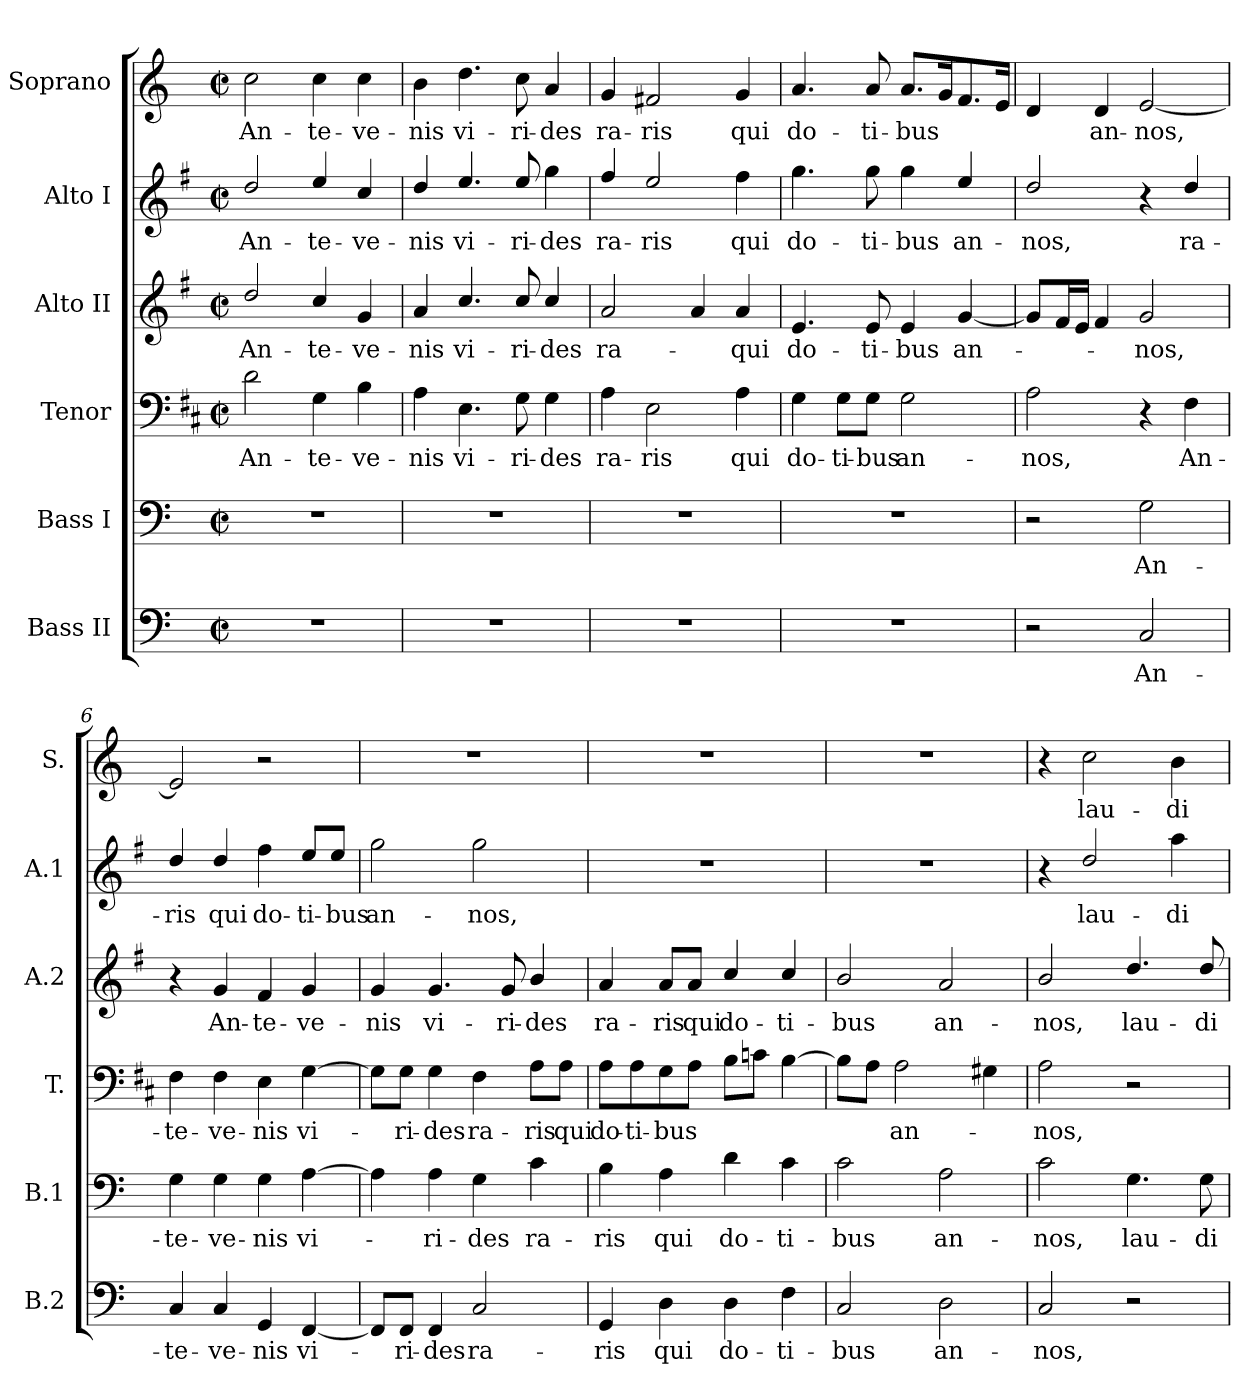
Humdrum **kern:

**kern	**text	**kern	**text	**kern	**text	**kern	**text	**kern	**text	**kern	**text
*part6	*part6	*part5	*part5	*part4	*part4	*part3	*part3	*part2	*part2	*part1	*part1
*staff6	*staff6	*staff5	*staff5	*staff4	*staff4	*staff3	*staff3	*staff2	*staff2	*staff1	*staff1
*I"Bass II	*	*I"Bass I	*	*I"Tenor	*	*I"Alto II	*	*I"Alto I	*	*I"Soprano	*
*I'B.2	*	*I'B.1	*	*I'T.	*	*I'A.2	*	*I'A.1	*	*I'S.	*
*clefF4	*	*clefF4	*	*clefF4	*	*clefG2	*	*clefG2	*	*clefG2	*
*	*	*	*	*ITrd1c2	*	*ITrd4c7	*	*ITrd4c7	*	*	*
*k[]	*	*k[]	*	*k[]	*	*k[]	*	*k[]	*	*k[]	*
*C:	*	*C:	*	*C:	*	*C:	*	*C:	*	*C:	*
*M2/2	*	*M2/2	*	*M2/2	*	*M2/2	*	*M2/2	*	*M2/2	*
*met(c|)	*	*met(c|)	*	*met(c|)	*	*met(c|)	*	*met(c|)	*	*met(c|)	*
=1	=1	=1	=1	=1	=1	=1	=1	=1	=1	=1	=1
!	!	!	!	!	!LO:LY:b	!	!LO:LY:b	!	!LO:LY:b	!	!LO:LY:b
1r	.	1r	.	2c\	An-	2g/	An-	2g/	An-	2cc\	An-
!	!	!	!	!	!LO:LY:b	!	!LO:LY:b	!	!LO:LY:b	!	!LO:LY:b
.	.	.	.	4F\	-te-	4f/	-te-	4a/	-te-	4cc\	-te-
!	!	!	!	!	!LO:LY:b	!	!LO:LY:b	!	!LO:LY:b	!	!LO:LY:b
.	.	.	.	4A\	-ve-	4c/	-ve-	4f/	-ve-	4cc\	-ve-
=2	=2	=2	=2	=2	=2	=2	=2	=2	=2	=2	=2
!	!	!	!	!	!LO:LY:b	!	!LO:LY:b	!	!LO:LY:b	!	!LO:LY:b
1r	.	1r	.	4G\	-nis	4d/	-nis	4g/	-nis	4b\	-nis
!	!	!	!	!	!LO:LY:b	!	!LO:LY:b	!	!LO:LY:b	!	!LO:LY:b
.	.	.	.	4.D\	vi-	4.f/	vi-	4.a/	vi-	4.dd\	vi-
!	!	!	!	!	!LO:LY:b	!	!LO:LY:b	!	!LO:LY:b	!	!LO:LY:b
.	.	.	.	8F\	-ri-	8f/	-ri-	8a/	-ri-	8cc\	-ri-
!	!	!	!	!	!LO:LY:b	!	!LO:LY:b	!	!LO:LY:b	!	!LO:LY:b
.	.	.	.	4F\	-des	4f/	-des	4cc\	-des	4a/	-des
=3	=3	=3	=3	=3	=3	=3	=3	=3	=3	=3	=3
!	!	!	!	!	!LO:LY:b	!	!LO:LY:b	!	!LO:LY:b	!	!LO:LY:b
1r	.	1r	.	4G\	ra-	2d/	ra-	4b/	ra-	4g/	ra-
!	!	!	!	!	!LO:LY:b	!	!	!	!LO:LY:b	!	!LO:LY:b
.	.	.	.	2D\	-ris	.	.	2a/	-ris	2f#X/	-ris
.	.	.	.	.	.	4d/	.	.	.	.	.
!	!	!	!	!	!LO:LY:b	!	!LO:LY:b	!	!LO:LY:b	!	!LO:LY:b
.	.	.	.	4G\	qui	4d/	-qui	4b\	qui	4g/	qui
=4	=4	=4	=4	=4	=4	=4	=4	=4	=4	=4	=4
!	!	!	!	!	!LO:LY:b	!	!LO:LY:b	!	!LO:LY:b	!	!LO:LY:b
1r	.	1r	.	4F\	do-	4.A/	do-	4.cc\	do-	4.a/	do-
!	!	!	!	!	!LO:LY:b	!	!	!	!	!	!
.	.	.	.	8F\L	-ti-	.	.	.	.	.	.
!	!	!	!	!	!LO:LY:b	!	!LO:LY:b	!	!LO:LY:b	!	!LO:LY:b
.	.	.	.	8F\J	-bus	8A/	-ti-	8cc\	-ti-	8a/	-ti-
!	!	!	!	!	!LO:LY:b	!	!LO:LY:b	!	!LO:LY:b	!	!LO:LY:b
.	.	.	.	2F\	an-	4A/	-bus	4cc\	-bus	8.a/L	-bus
.	.	.	.	.	.	.	.	.	.	16g/k	.
!	!	!	!	!	!	!	!LO:LY:b	!	!LO:LY:b	!	!
.	.	.	.	.	.	[4c/	an-	4a/	an-	8.f/	.
.	.	.	.	.	.	.	.	.	.	16e/Jk	.
=5	=5	=5	=5	=5	=5	=5	=5	=5	=5	=5	=5
!	!	!	!	!	!LO:LY:b	!	!	!	!LO:LY:b	!	!
2r	.	2r	.	2G\	-nos,	8c/L]	.	2g/	-nos,	4d/	.
.	.	.	.	.	.	16B/L	.	.	.	.	.
.	.	.	.	.	.	16A/JJ	.	.	.	.	.
!	!	!	!	!	!	!	!	!	!	!	!LO:LY:b
.	.	.	.	.	.	4B/	.	.	.	4d/	an-
!	!LO:LY:b	!	!LO:LY:b	!	!	!	!LO:LY:b	!	!	!	!LO:LY:b
2C/	An-	2G\	An-	4r	.	2c/	-nos,	4r	.	[<2e/	-nos,
!	!	!	!	!	!LO:LY:b	!	!	!	!LO:LY:b	!	!
.	.	.	.	4E\	An-	.	.	4g/	ra-	.	.
=6	=6	=6	=6	=6	=6	=6	=6	=6	=6	=6	=6
!	!LO:LY:b	!	!LO:LY:b	!	!LO:LY:b	!	!	!	!LO:LY:b	!	!
4C/	-te-	4G\	-te-	4E\	-te-	4r	.	4g/	-ris	2e/]	.
!	!LO:LY:b	!	!LO:LY:b	!	!LO:LY:b	!	!LO:LY:b	!	!LO:LY:b	!	!
4C/	-ve-	4G\	-ve-	4E\	-ve-	4c/	An-	4g/	qui	.	.
!	!LO:LY:b	!	!LO:LY:b	!	!LO:LY:b	!	!LO:LY:b	!	!LO:LY:b	!	!
4GG/	-nis	4G\	-nis	4D\	-nis	4B/	-te-	4b\	do-	2r	.
!	!LO:LY:b	!	!LO:LY:b	!	!LO:LY:b	!	!LO:LY:b	!	!LO:LY:b	!	!
[<4FF/	vi-	[>4A\	vi-	[>4F\	vi-	4c/	-ve-	8a/L	-ti-	.	.
!	!	!	!	!	!	!	!	!	!LO:LY:b	!	!
.	.	.	.	.	.	.	.	8a/J	-bus	.	.
!!LO:LB:g=z
=7	=7	=7	=7	=7	=7	=7	=7	=7	=7	=7	=7
!	!	!	!	!	!	!	!LO:LY:b	!	!LO:LY:b	!	!
8FF/L]	.	4A\]	.	8F\L]	.	4c/	-nis	2cc\	an-	1r	.
!	!LO:LY:b	!	!	!	!LO:LY:b	!	!	!	!	!	!
8FF/J	-ri-	.	.	8F\J	-ri-	.	.	.	.	.	.
!	!LO:LY:b	!	!LO:LY:b	!	!LO:LY:b	!	!LO:LY:b	!	!	!	!
4FF/	-des	4A\	-ri-	4F\	-des	4.c/	vi-	.	.	.	.
!	!LO:LY:b	!	!LO:LY:b	!	!LO:LY:b	!	!	!	!LO:LY:b	!	!
2C/	ra-	4G\	-des	4E\	ra-	.	.	2cc\	-nos,	.	.
!	!	!	!	!	!	!	!LO:LY:b	!	!	!	!
.	.	.	.	.	.	8c/	-ri-	.	.	.	.
!	!	!	!LO:LY:b	!	!LO:LY:b	!	!LO:LY:b	!	!	!	!
.	.	4c\	ra-	8G\L	-ris	4e/	-des	.	.	.	.
!	!	!	!	!	!LO:LY:b	!	!	!	!	!	!
.	.	.	.	8G\J	qui	.	.	.	.	.	.
=8	=8	=8	=8	=8	=8	=8	=8	=8	=8	=8	=8
!	!LO:LY:b	!	!LO:LY:b	!	!LO:LY:b	!	!LO:LY:b	!	!	!	!
4GG/	-ris	4B\	-ris	8G\L	do-	4d/	ra-	1r	.	1r	.
!	!	!	!	!	!LO:LY:b	!	!	!	!	!	!
.	.	.	.	8G\	-ti-	.	.	.	.	.	.
!	!LO:LY:b	!	!LO:LY:b	!	!LO:LY:b	!	!LO:LY:b	!	!	!	!
4D\	qui	4A\	qui	8F\	-bus	8d/L	-ris	.	.	.	.
!	!	!	!	!	!	!	!LO:LY:b	!	!	!	!
.	.	.	.	8G\J	.	8d/J	qui	.	.	.	.
!	!LO:LY:b	!	!LO:LY:b	!	!	!	!LO:LY:b	!	!	!	!
4D\	do-	4d\	do-	8A\L	.	4f/	do-	.	.	.	.
.	.	.	.	8B-X\J	.	.	.	.	.	.	.
!	!LO:LY:b	!	!LO:LY:b	!	!	!	!LO:LY:b	!	!	!	!
4F\	-ti-	4c\	-ti-	[4A\	.	4f/	-ti-	.	.	.	.
=9	=9	=9	=9	=9	=9	=9	=9	=9	=9	=9	=9
!	!LO:LY:b	!	!LO:LY:b	!	!	!	!LO:LY:b	!	!	!	!
2C/	-bus	2c\	-bus	8A\L]	.	2e/	-bus	1r	.	1r	.
.	.	.	.	8G\J	.	.	.	.	.	.	.
!	!	!	!	!	!LO:LY:b	!	!	!	!	!	!
.	.	.	.	2G\	an-	.	.	.	.	.	.
!	!LO:LY:b	!	!LO:LY:b	!	!	!	!LO:LY:b	!	!	!	!
2D\	an-	2A\	an-	.	.	2d/	an-	.	.	.	.
.	.	.	.	4F#X\	.	.	.	.	.	.	.
=10	=10	=10	=10	=10	=10	=10	=10	=10	=10	=10	=10
!	!LO:LY:b	!	!LO:LY:b	!	!LO:LY:b	!	!LO:LY:b	!	!	!	!
2C/	-nos,	2c\	-nos,	2G\	-nos,	2e/	-nos,	4r	.	4r	.
!	!	!	!	!	!	!	!	!	!LO:LY:b	!	!LO:LY:b
.	.	.	.	.	.	.	.	2g/	lau-	2cc\	lau-
!	!	!	!LO:LY:b	!	!	!	!LO:LY:b	!	!	!	!
2r	.	4.G\	lau-	2r	.	4.g/	lau-	.	.	.	.
!	!	!	!	!	!	!	!	!	!LO:LY:b	!	!LO:LY:b
.	.	.	.	.	.	.	.	4dd\	-di-	4b\	-di-
!	!	!	!LO:LY:b	!	!	!	!LO:LY:b	!	!	!	!
.	.	8G\	-di-	.	.	8g/	-di-	.	.	.	.
=	=	=	=	=	=	=	=	=	=	=	=
*-	*-	*-	*-	*-	*-	*-	*-	*-	*-	*-	*-
